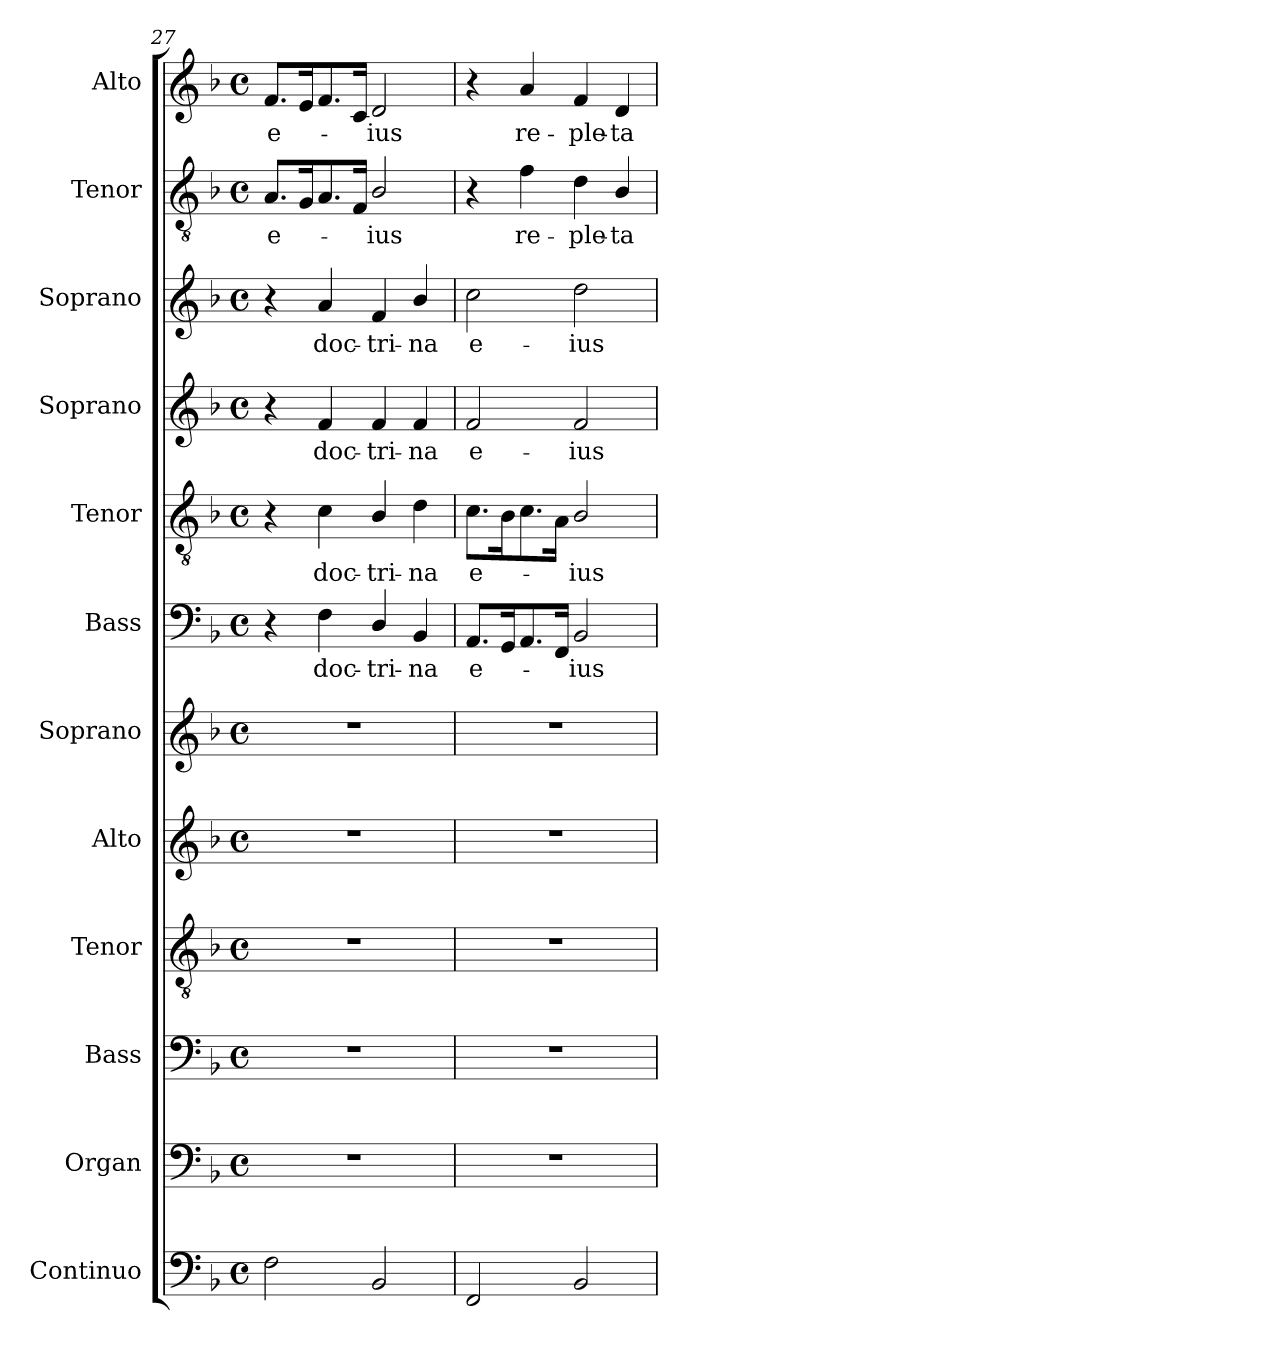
**kern	**kern	**kern	**kern	**kern	**kern	**kern	**text	**kern	**text	**kern	**text	**kern	**text	**kern	**text	**kern	**text
*part12	*part11	*part10	*part9	*part8	*part7	*part6	*part6	*part5	*part5	*part4	*part4	*part3	*part3	*part2	*part2	*part1	*part1
*staff12	*staff11	*staff10	*staff9	*staff8	*staff7	*staff6	*staff6	*staff5	*staff5	*staff4	*staff4	*staff3	*staff3	*staff2	*staff2	*staff1	*staff1
*I"Continuo	*I"Organ	*I"Bass	*I"Tenor	*I"Alto	*I"Soprano	*I"Bass	*	*I"Tenor	*	*I"Soprano	*	*I"Soprano	*	*I"Tenor	*	*I"Alto	*
*I'Cont.	*I'Org.	*I'B.	*I'T.	*I'A.	*I'S.	*I'B.	*	*I'T.	*	*I'S.	*	*I'S.	*	*I'T.	*	*I'A.	*
*clefF4	*clefF4	*clefF4	*clefGv2	*clefG2	*clefG2	*clefF4	*	*clefGv2	*	*clefG2	*	*clefG2	*	*clefGv2	*	*clefG2	*
*	*	*	*ITrd7c12	*	*	*	*	*ITrd7c12	*	*	*	*	*	*ITrd7c12	*	*	*
*k[b-]	*k[b-]	*k[b-]	*k[b-]	*k[b-]	*k[b-]	*k[b-]	*	*k[b-]	*	*k[b-]	*	*k[b-]	*	*k[b-]	*	*k[b-]	*
*F:	*F:	*F:	*F:	*F:	*F:	*F:	*	*F:	*	*F:	*	*F:	*	*F:	*	*F:	*
*M4/4	*M4/4	*M4/4	*M4/4	*M4/4	*M4/4	*M4/4	*	*M4/4	*	*M4/4	*	*M4/4	*	*M4/4	*	*M4/4	*
*met(c)	*met(c)	*met(c)	*met(c)	*met(c)	*met(c)	*met(c)	*	*met(c)	*	*met(c)	*	*met(c)	*	*met(c)	*	*met(c)	*
=27	=27	=27	=27	=27	=27	=27	=27	=27	=27	=27	=27	=27	=27	=27	=27	=27	=27
!	!	!	!	!	!	!	!	!	!	!	!	!	!	!	!LO:LY:b:color=#000000	!	!
!	!	!	!	!	!	!	!	!	!	!	!	!	!	!	!	!	!LO:LY:b:color=#000000
2Fi\	1r	1r	1r	1r	1r	4r	.	4r	.	4r	.	4r	.	8.AAi/L	e-	8.fi/L	e-
.	.	.	.	.	.	.	.	.	.	.	.	.	.	16GGi/k	.	16ei/k	.
!	!	!	!	!	!	!	!LO:LY:b:color=#000000	!	!	!	!	!	!	!	!	!	!
!	!	!	!	!	!	!	!	!	!LO:LY:b:color=#000000	!	!	!	!	!	!	!	!
!	!	!	!	!	!	!	!	!	!	!	!LO:LY:b:color=#000000	!	!	!	!	!	!
!	!	!	!	!	!	!	!	!	!	!	!	!	!LO:LY:b:color=#000000	!	!	!	!
.	.	.	.	.	.	4Fi\	doc-	4Ci\	doc-	4fi/	doc-	4ai/	doc-	8.AAi/	.	8.fi/	.
.	.	.	.	.	.	.	.	.	.	.	.	.	.	16FFi/Jk	.	16ci/Jk	.
!	!	!	!	!	!	!	!LO:LY:b:color=#000000	!	!	!	!	!	!	!	!	!	!
!	!	!	!	!	!	!	!	!	!LO:LY:b:color=#000000	!	!	!	!	!	!	!	!
!	!	!	!	!	!	!	!	!	!	!	!LO:LY:b:color=#000000	!	!	!	!	!	!
!	!	!	!	!	!	!	!	!	!	!	!	!	!LO:LY:b:color=#000000	!	!	!	!
!	!	!	!	!	!	!	!	!	!	!	!	!	!	!	!LO:LY:b:color=#000000	!	!
!	!	!	!	!	!	!	!	!	!	!	!	!	!	!	!	!	!LO:LY:b:color=#000000
2BB-i/	.	.	.	.	.	4Di/	-tri-	4BB-i/	-tri-	4fi/	-tri-	4fi/	-tri-	2BB-i/	-ius	2di/	-ius
!	!	!	!	!	!	!	!LO:LY:b:color=#000000	!	!	!	!	!	!	!	!	!	!
!	!	!	!	!	!	!	!	!	!LO:LY:b:color=#000000	!	!	!	!	!	!	!	!
!	!	!	!	!	!	!	!	!	!	!	!LO:LY:b:color=#000000	!	!	!	!	!	!
!	!	!	!	!	!	!	!	!	!	!	!	!	!LO:LY:b:color=#000000	!	!	!	!
.	.	.	.	.	.	4BB-i/	-na	4Di\	-na	4fi/	-na	4b-i/	-na	.	.	.	.
=28	=28	=28	=28	=28	=28	=28	=28	=28	=28	=28	=28	=28	=28	=28	=28	=28	=28
!	!	!	!	!	!	!	!LO:LY:b:color=#000000	!	!	!	!	!	!	!	!	!	!
!	!	!	!	!	!	!	!	!	!LO:LY:b:color=#000000	!	!	!	!	!	!	!	!
!	!	!	!	!	!	!	!	!	!	!	!LO:LY:b:color=#000000	!	!	!	!	!	!
!	!	!	!	!	!	!	!	!	!	!	!	!	!LO:LY:b:color=#000000	!	!	!	!
2FFi/	1r	1r	1r	1r	1r	8.AAi/L	e-	8.Ci\L	e-	2fi/	e-	2cci\	e-	4r	.	4r	.
.	.	.	.	.	.	16GGi/k	.	16BB-i\k	.	.	.	.	.	.	.	.	.
!	!	!	!	!	!	!	!	!	!	!	!	!	!	!	!LO:LY:b:color=#000000	!	!
!	!	!	!	!	!	!	!	!	!	!	!	!	!	!	!	!	!LO:LY:b:color=#000000
.	.	.	.	.	.	8.AAi/	.	8.Ci\	.	.	.	.	.	4Fi\	re-	4ai/	re-
.	.	.	.	.	.	16FFi/Jk	.	16AAi\Jk	.	.	.	.	.	.	.	.	.
!	!	!	!	!	!	!	!LO:LY:b:color=#000000	!	!	!	!	!	!	!	!	!	!
!	!	!	!	!	!	!	!	!	!LO:LY:b:color=#000000	!	!	!	!	!	!	!	!
!	!	!	!	!	!	!	!	!	!	!	!LO:LY:b:color=#000000	!	!	!	!	!	!
!	!	!	!	!	!	!	!	!	!	!	!	!	!LO:LY:b:color=#000000	!	!	!	!
!	!	!	!	!	!	!	!	!	!	!	!	!	!	!	!LO:LY:b:color=#000000	!	!
!	!	!	!	!	!	!	!	!	!	!	!	!	!	!	!	!	!LO:LY:b:color=#000000
2BB-i/	.	.	.	.	.	2BB-i/	-ius	2BB-i/	-ius	2fi/	-ius	2ddi\	-ius	4Di\	-ple-	4fi/	-ple-
!	!	!	!	!	!	!	!	!	!	!	!	!	!	!	!LO:LY:b:color=#000000	!	!
!	!	!	!	!	!	!	!	!	!	!	!	!	!	!	!	!	!LO:LY:b:color=#000000
.	.	.	.	.	.	.	.	.	.	.	.	.	.	4BB-i/	-ta	4di/	-ta
=	=	=	=	=	=	=	=	=	=	=	=	=	=	=	=	=	=
*-	*-	*-	*-	*-	*-	*-	*-	*-	*-	*-	*-	*-	*-	*-	*-	*-	*-
